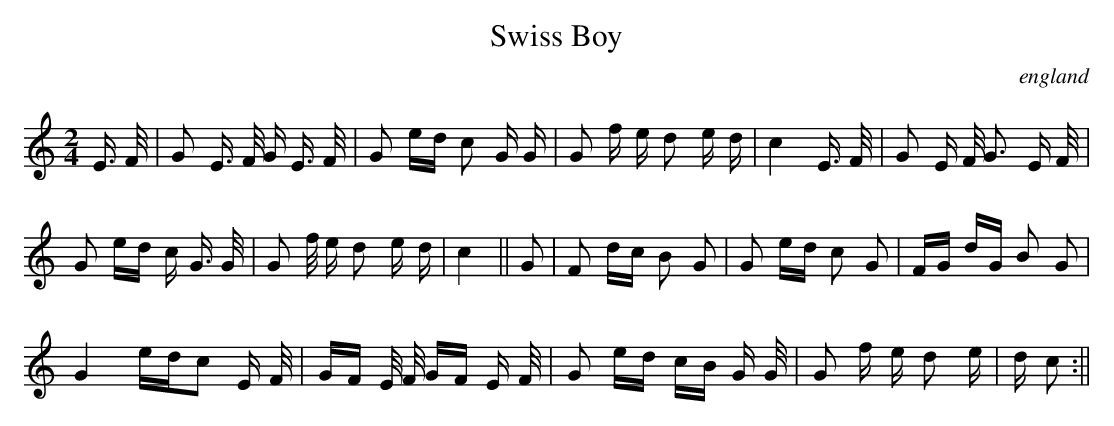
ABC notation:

X:1
T:Swiss Boy
O:england
M:2/4
L:1/16
K:C major
E> F|G2 E> F G E> F|G2 ed c2 G G|G2 f e d2 e d|c4E> F|G2 E F/2 G3 E F/2|
G2 ed c G> G|G2 f/2 e d2 e d|c4||G2|F2 dc B2 G2|G2 ed c2 G2|FG dG B2 G2|
G4 edc2 E F/2|GF E/2 F/2 GF E F/2|G2 ed cB G G/2|G2 f e d2 e|d c2:||
